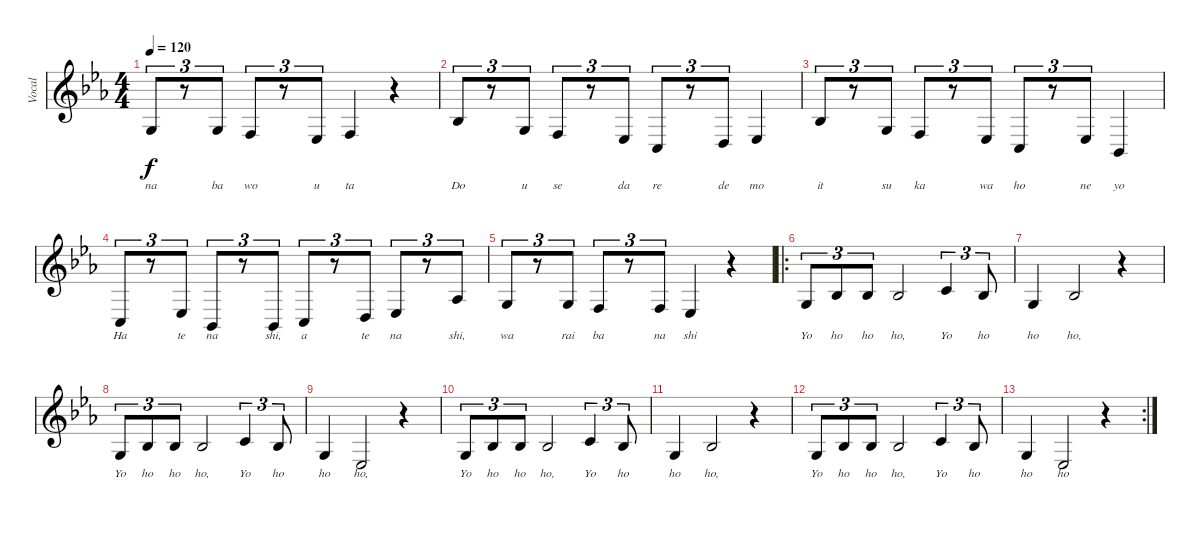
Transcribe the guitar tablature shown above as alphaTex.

\track ("Vocal" "Vocal") {instrument violin}
\staff {score}
\tuning (E4 B3 G3 D3 A2 E2) {hide}
\ts (4 4)
\tempo 120
\clef g2
\ks eb
0.3.8{tu (3 2) lyrics (0 "na") lyrics (1 "") lyrics (2 "") lyrics (3 "") lyrics (4 "") dy f} r.8{tu (3 2)} 0.3.8{tu (3 2) lyrics (0 "ba") lyrics (1 "") lyrics (2 "") lyrics (3 "") lyrics (4 "")} 3.4.8{tu (3 2) lyrics (0 "wo") lyrics (1 "") lyrics (2 "") lyrics (3 "") lyrics (4 "")} r.8{tu (3 2)} 1.4.8{tu (3 2) lyrics (0 "u") lyrics (1 "") lyrics (2 "") lyrics (3 "") lyrics (4 "")} 3.4.4{lyrics (0 "ta") lyrics (1 "") lyrics (2 "") lyrics (3 "") lyrics (4 "")} r.4 |
3.3.8{tu (3 2) lyrics (0 "Do") lyrics (1 "") lyrics (2 "") lyrics (3 "") lyrics (4 "")} r.8{tu (3 2)} 0.3.8{tu (3 2) lyrics (0 "u") lyrics (1 "") lyrics (2 "") lyrics (3 "") lyrics (4 "")} 3.4.8{tu (3 2) lyrics (0 "se") lyrics (1 "") lyrics (2 "") lyrics (3 "") lyrics (4 "")} r.8{tu (3 2)} 1.4.8{tu (3 2) lyrics (0 "da") lyrics (1 "") lyrics (2 "") lyrics (3 "") lyrics (4 "")} 3.5.8{tu (3 2) lyrics (0 "re") lyrics (1 "") lyrics (2 "") lyrics (3 "") lyrics (4 "")} r.8{tu (3 2)} 0.4.8{tu (3 2) lyrics (0 "de") lyrics (1 "") lyrics (2 "") lyrics (3 "") lyrics (4 "")} 1.4.4{lyrics (0 "mo") lyrics (1 "") lyrics (2 "") lyrics (3 "") lyrics (4 "")} |
3.3.8{tu (3 2) lyrics (0 "it") lyrics (1 "") lyrics (2 "") lyrics (3 "") lyrics (4 "")} r.8{tu (3 2)} 0.3.8{tu (3 2) lyrics (0 "su") lyrics (1 "") lyrics (2 "") lyrics (3 "") lyrics (4 "")} 3.4.8{tu (3 2) lyrics (0 "ka") lyrics (1 "") lyrics (2 "") lyrics (3 "") lyrics (4 "")} r.8{tu (3 2)} 1.4.8{tu (3 2) lyrics (0 "wa") lyrics (1 "") lyrics (2 "") lyrics (3 "") lyrics (4 "")} 3.5.8{tu (3 2) lyrics (0 "ho") lyrics (1 "") lyrics (2 "") lyrics (3 "") lyrics (4 "")} r.8{tu (3 2)} 1.4.8{tu (3 2) lyrics (0 "ne") lyrics (1 "") lyrics (2 "") lyrics (3 "") lyrics (4 "")} 1.5.4{lyrics (0 "yo") lyrics (1 "") lyrics (2 "") lyrics (3 "") lyrics (4 "")} |
3.5.8{tu (3 2) lyrics (0 "Ha") lyrics (1 "") lyrics (2 "") lyrics (3 "") lyrics (4 "")} r.8{tu (3 2)} 1.4.8{tu (3 2) lyrics (0 "te") lyrics (1 "") lyrics (2 "") lyrics (3 "") lyrics (4 "")} 1.5.8{tu (3 2) lyrics (0 "na") lyrics (1 "") lyrics (2 "") lyrics (3 "") lyrics (4 "")} r.8{tu (3 2)} 1.5.8{tu (3 2) lyrics (0 "shi,") lyrics (1 "") lyrics (2 "") lyrics (3 "") lyrics (4 "")} 3.5.8{tu (3 2) lyrics (0 "a") lyrics (1 "") lyrics (2 "") lyrics (3 "") lyrics (4 "")} r.8{tu (3 2)} 0.4.8{tu (3 2) lyrics (0 "te") lyrics (1 "") lyrics (2 "") lyrics (3 "") lyrics (4 "")} 1.4.8{tu (3 2) lyrics (0 "na") lyrics (1 "") lyrics (2 "") lyrics (3 "") lyrics (4 "")} r.8{tu (3 2)} 1.3.8{tu (3 2) lyrics (0 "shi,") lyrics (1 "") lyrics (2 "") lyrics (3 "") lyrics (4 "")} |
0.3.8{tu (3 2) lyrics (0 "wa") lyrics (1 "") lyrics (2 "") lyrics (3 "") lyrics (4 "")} r.8{tu (3 2)} 0.3.8{tu (3 2) lyrics (0 "rai") lyrics (1 "") lyrics (2 "") lyrics (3 "") lyrics (4 "")} 3.4.8{tu (3 2) lyrics (0 "ba") lyrics (1 "") lyrics (2 "") lyrics (3 "") lyrics (4 "")} r.8{tu (3 2)} 3.4.8{tu (3 2) lyrics (0 "na") lyrics (1 "") lyrics (2 "") lyrics (3 "") lyrics (4 "")} 1.4.4{lyrics (0 "shi") lyrics (1 "") lyrics (2 "") lyrics (3 "") lyrics (4 "")} r.4 |
\ro
0.3.8{tu (3 2) lyrics (0 "Yo") lyrics (1 "") lyrics (2 "") lyrics (3 "") lyrics (4 "")} 3.3.8{tu (3 2) lyrics (0 "ho") lyrics (1 "") lyrics (2 "") lyrics (3 "") lyrics (4 "")} 3.3.8{tu (3 2) lyrics (0 "ho") lyrics (1 "") lyrics (2 "") lyrics (3 "") lyrics (4 "")} 3.3.2{lyrics (0 "ho,") lyrics (1 "") lyrics (2 "") lyrics (3 "") lyrics (4 "")} 1.2.4{tu (3 2) lyrics (0 "Yo") lyrics (1 "") lyrics (2 "") lyrics (3 "") lyrics (4 "")} 3.3.8{tu (3 2) lyrics (0 "ho") lyrics (1 "") lyrics (2 "") lyrics (3 "") lyrics (4 "")} |
0.3.4{lyrics (0 "ho") lyrics (1 "") lyrics (2 "") lyrics (3 "") lyrics (4 "")} 3.3.2{lyrics (0 "ho,") lyrics (1 "") lyrics (2 "") lyrics (3 "") lyrics (4 "")} r.4 |
0.3.8{tu (3 2) lyrics (0 "Yo") lyrics (1 "") lyrics (2 "") lyrics (3 "") lyrics (4 "")} 3.3.8{tu (3 2) lyrics (0 "ho") lyrics (1 "") lyrics (2 "") lyrics (3 "") lyrics (4 "")} 3.3.8{tu (3 2) lyrics (0 "ho") lyrics (1 "") lyrics (2 "") lyrics (3 "") lyrics (4 "")} 3.3.2{lyrics (0 "ho,") lyrics (1 "") lyrics (2 "") lyrics (3 "") lyrics (4 "")} 1.2.4{tu (3 2) lyrics (0 "Yo") lyrics (1 "") lyrics (2 "") lyrics (3 "") lyrics (4 "")} 3.3.8{tu (3 2) lyrics (0 "ho") lyrics (1 "") lyrics (2 "") lyrics (3 "") lyrics (4 "")} |
0.3.4{lyrics (0 "ho") lyrics (1 "") lyrics (2 "") lyrics (3 "") lyrics (4 "")} 1.4.2{lyrics (0 "ho,") lyrics (1 "") lyrics (2 "") lyrics (3 "") lyrics (4 "")} r.4{txt ""} |
0.3.8{tu (3 2) lyrics (0 "Yo") lyrics (1 "") lyrics (2 "") lyrics (3 "") lyrics (4 "")} 3.3.8{tu (3 2) lyrics (0 "ho") lyrics (1 "") lyrics (2 "") lyrics (3 "") lyrics (4 "")} 3.3.8{tu (3 2) lyrics (0 "ho") lyrics (1 "") lyrics (2 "") lyrics (3 "") lyrics (4 "")} 3.3.2{lyrics (0 "ho,") lyrics (1 "") lyrics (2 "") lyrics (3 "") lyrics (4 "")} 1.2.4{tu (3 2) lyrics (0 "Yo") lyrics (1 "") lyrics (2 "") lyrics (3 "") lyrics (4 "")} 3.3.8{tu (3 2) lyrics (0 "ho") lyrics (1 "") lyrics (2 "") lyrics (3 "") lyrics (4 "")} |
0.3.4{lyrics (0 "ho") lyrics (1 "") lyrics (2 "") lyrics (3 "") lyrics (4 "")} 3.3.2{lyrics (0 "ho,") lyrics (1 "") lyrics (2 "") lyrics (3 "") lyrics (4 "")} r.4 |
0.3.8{tu (3 2) lyrics (0 "Yo") lyrics (1 "") lyrics (2 "") lyrics (3 "") lyrics (4 "")} 3.3.8{tu (3 2) lyrics (0 "ho") lyrics (1 "") lyrics (2 "") lyrics (3 "") lyrics (4 "")} 3.3.8{tu (3 2) lyrics (0 "ho") lyrics (1 "") lyrics (2 "") lyrics (3 "") lyrics (4 "")} 3.3.2{lyrics (0 "ho,") lyrics (1 "") lyrics (2 "") lyrics (3 "") lyrics (4 "")} 1.2.4{tu (3 2) lyrics (0 "Yo") lyrics (1 "") lyrics (2 "") lyrics (3 "") lyrics (4 "")} 3.3.8{tu (3 2) lyrics (0 "ho") lyrics (1 "") lyrics (2 "") lyrics (3 "") lyrics (4 "")} |
\rc 2
0.3.4{lyrics (0 "ho") lyrics (1 "") lyrics (2 "") lyrics (3 "") lyrics (4 "")} 1.4.2{lyrics (0 "ho") lyrics (1 "") lyrics (2 "") lyrics (3 "") lyrics (4 "")} r.4
